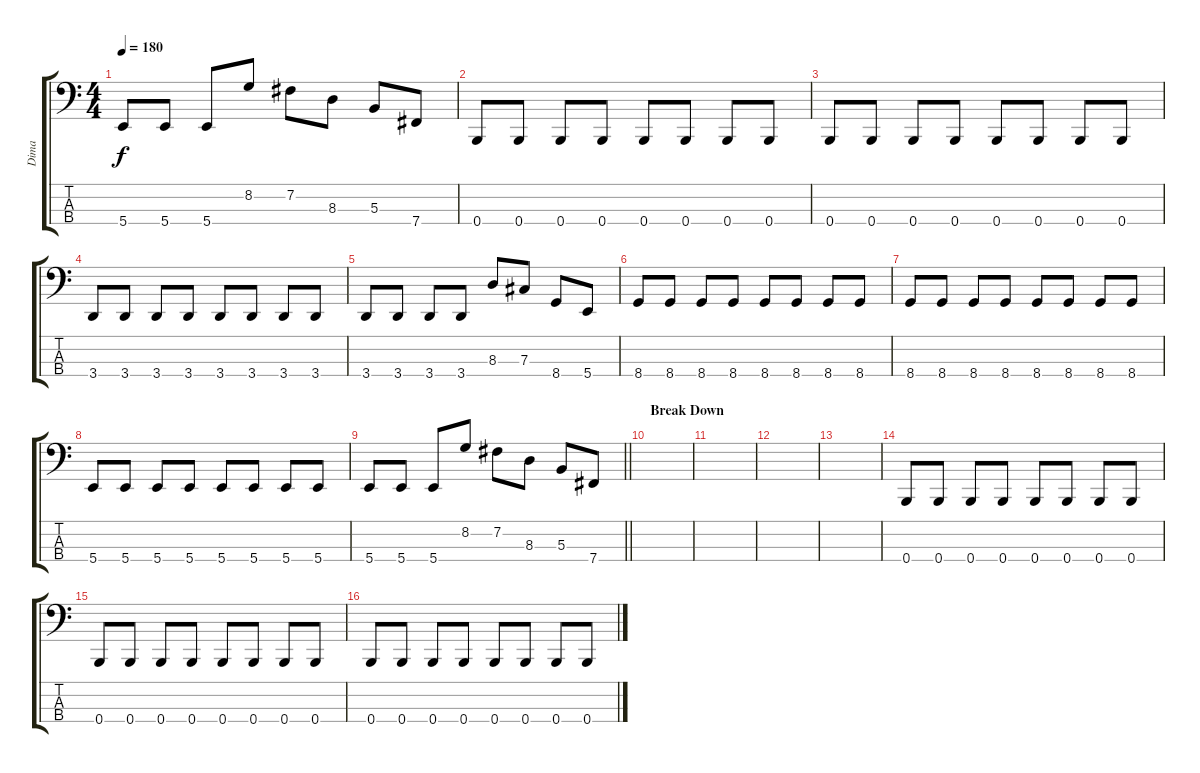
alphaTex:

\track ("Dima" "Dima") {instrument electricbassfinger}
\staff {score tabs}
\tuning (E2 B1 Gb1 B0) {hide}
\ts (4 4)
\tempo 180
\clef f4
\ks c
5.4.8{dy f} 5.4.8 5.4.8 8.2.8 7.2.8 8.3.8 5.3.8 7.4.8 |
0.4.8 0.4.8 0.4.8 0.4.8 0.4.8 0.4.8 0.4.8 0.4.8 |
0.4.8 0.4.8 0.4.8 0.4.8 0.4.8 0.4.8 0.4.8 0.4.8 |
3.4.8 3.4.8 3.4.8 3.4.8 3.4.8 3.4.8 3.4.8 3.4.8 |
3.4.8 3.4.8 3.4.8 3.4.8 8.3.8 7.3.8 8.4.8 5.4.8 |
8.4.8 8.4.8 8.4.8 8.4.8 8.4.8 8.4.8 8.4.8 8.4.8 |
8.4.8 8.4.8 8.4.8 8.4.8 8.4.8 8.4.8 8.4.8 8.4.8 |
5.4.8 5.4.8 5.4.8 5.4.8 5.4.8 5.4.8 5.4.8 5.4.8 |
\barLineRight lightlight
5.4.8 5.4.8 5.4.8 8.2.8 7.2.8 8.3.8 5.3.8 7.4.8 |
\section ("" "Break Down")
|
|
|
|
0.4.8 0.4.8 0.4.8 0.4.8 0.4.8 0.4.8 0.4.8 0.4.8 |
0.4.8 0.4.8 0.4.8 0.4.8 0.4.8 0.4.8 0.4.8 0.4.8 |
0.4.8 0.4.8 0.4.8 0.4.8 0.4.8 0.4.8 0.4.8 0.4.8
